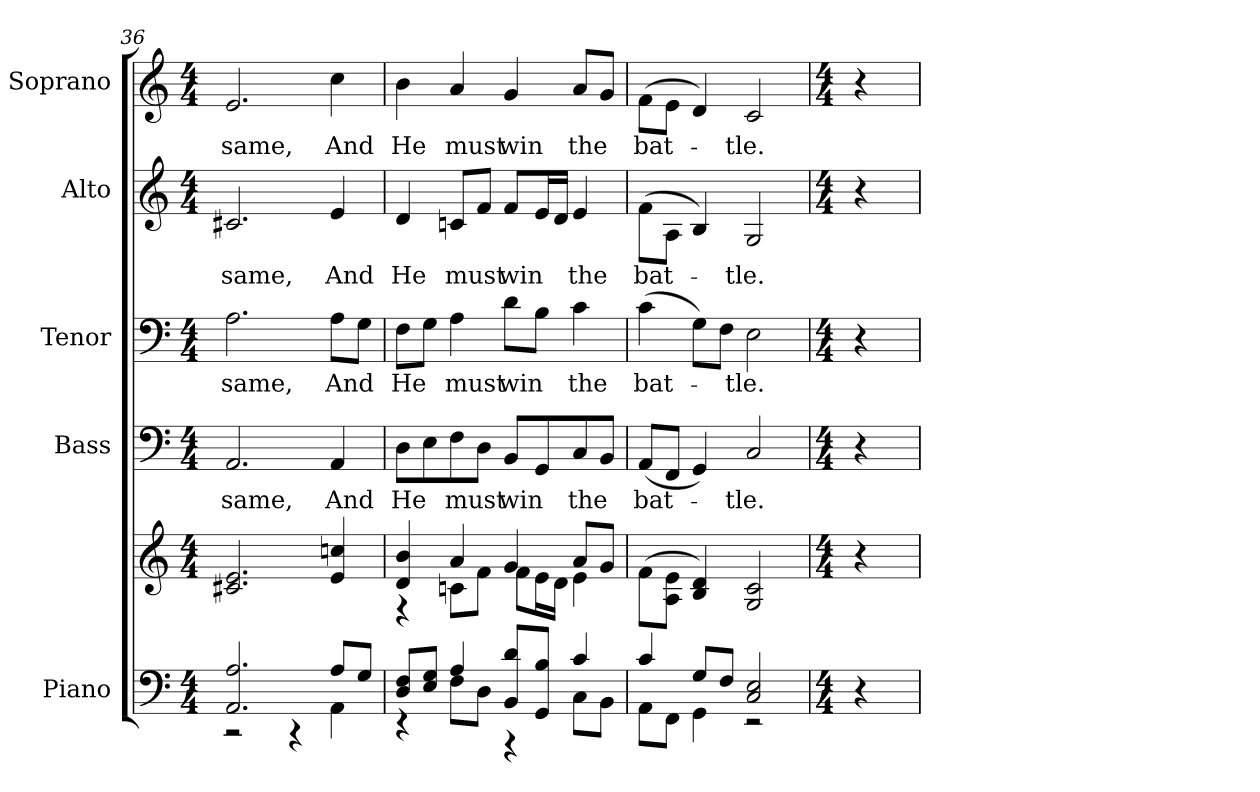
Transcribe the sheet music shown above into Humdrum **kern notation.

**kern	**kern	**kern	**text	**kern	**text	**kern	**text	**kern	**text
*part5	*part5	*part4	*part4	*part3	*part3	*part2	*part2	*part1	*part1
*staff6	*staff5	*staff4	*staff4	*staff3	*staff3	*staff2	*staff2	*staff1	*staff1
*I"Piano	*	*I"Bass	*	*I"Tenor	*	*I"Alto	*	*I"Soprano	*
*I'Pno.	*	*I'B.	*	*I'T.	*	*I'A.	*	*I'S.	*
!!LO:PB:g=z
*clefF4	*clefG2	*clefF4	*	*clefF4	*	*clefG2	*	*clefG2	*
*k[]	*k[]	*k[]	*	*k[]	*	*k[]	*	*k[]	*
*C:	*C:	*C:	*	*C:	*	*C:	*	*C:	*
*M4/4	*M4/4	*M4/4	*	*M4/4	*	*M4/4	*	*M4/4	*
=36	=36	=36	=36	=36	=36	=36	=36	=36	=36
*^	*	*	*	*	*	*	*	*	*
!	!	!	!	!LO:LY:b:color=#000000	!	!	!	!	!	!
!	!	!	!	!	!	!LO:LY:b:color=#000000	!	!	!	!
!	!	!	!	!	!	!	!	!LO:LY:b:color=#000000	!	!
!	!	!	!	!	!	!	!	!	!	!LO:LY:b:color=#000000
2.AAi/ 2.Ai	2r	2.c#Xi/ 2.ei	2.AAi/	same,	2.Ai\	same,	2.c#Xi/	same,	2.ei/	same,
.	4r	.	.	.	.	.	.	.	.	.
!	!	!	!	!LO:LY:b:color=#000000	!	!	!	!	!	!
!	!	!	!	!	!	!LO:LY:b:color=#000000	!	!	!	!
!	!	!	!	!	!	!	!	!LO:LY:b:color=#000000	!	!
!	!	!	!	!	!	!	!	!	!	!LO:LY:b:color=#000000
8Ai/L	4AAi\	4ei/ 4ccni	4AAi/	And	8Ai\L	And	4ei/	And	4cci\	And
8Gi/J	.	.	.	.	8Gi\J	.	.	.	.	.
!!LO:PB:g=z
=37	=37	=37	=37	=37	=37	=37	=37	=37	=37	=37
*	*	*^	*	*	*	*	*	*	*	*
!	!	!	!	!	!LO:LY:b:color=#000000	!	!	!	!	!	!
!	!	!	!	!	!	!	!LO:LY:b:color=#000000	!	!	!	!
!	!	!	!	!	!	!	!	!	!LO:LY:b:color=#000000	!	!
!	!	!	!	!	!	!	!	!	!	!	!LO:LY:b:color=#000000
8Di/ 8FiL	4r	4di/ 4bi	4r	8Di\L	He	8Fi\L	He	4di/	He	4bi\	He
8Ei/ 8GiJ	.	.	.	8Ei\	.	8Gi\J	.	.	.	.	.
!	!	!	!	!	!LO:LY:b:color=#000000	!	!	!	!	!	!
!	!	!	!	!	!	!	!LO:LY:b:color=#000000	!	!	!	!
!	!	!	!	!	!	!	!	!	!LO:LY:b:color=#000000	!	!
!	!	!	!	!	!	!	!	!	!	!	!LO:LY:b:color=#000000
4Ai/	8Fi\L	4ai/	8cni\L	8Fi\	must	4Ai\	must	8cni/L	must	4ai/	must
.	8Di\J	.	8fi\J	8Di\J	.	.	.	8fi/J	.	.	.
!	!	!	!	!	!LO:LY:b:color=#000000	!	!	!	!	!	!
!	!	!	!	!	!	!	!LO:LY:b:color=#000000	!	!	!	!
!	!	!	!	!	!	!	!	!	!LO:LY:b:color=#000000	!	!
!	!	!	!	!	!	!	!	!	!	!	!LO:LY:b:color=#000000
8BBi/ 8diL	4r	4gi/	8fi\L	8BBi/L	win	8di\L	win	8fi/L	win	4gi/	win
8GGi/ 8BiJ	.	.	16ei\L	8GGi/	.	8Bi\J	.	16ei/L	.	.	.
.	.	.	16di\JJ	.	.	.	.	16di/JJ	.	.	.
!	!	!	!	!	!LO:LY:b:color=#000000	!	!	!	!	!	!
!	!	!	!	!	!	!	!LO:LY:b:color=#000000	!	!	!	!
!	!	!	!	!	!	!	!	!	!LO:LY:b:color=#000000	!	!
!	!	!	!	!	!	!	!	!	!	!	!LO:LY:b:color=#000000
4ci/	8Ci\L	8ai/L	4ei\	8Ci/	the	4ci\	the	4ei/	the	8ai/L	the
.	8BBi\J	8gi/J	.	8BBi/J	.	.	.	.	.	8gi/J	.
*	*	*v	*v	*	*	*	*	*	*	*	*
!!LO:PB:g=z
=38	=38	=38	=38	=38	=38	=38	=38	=38	=38	=38
!	!	!	!	!LO:LY:b:color=#000000	!	!	!	!	!	!
!	!	!	!	!	!	!LO:LY:b:color=#000000	!	!	!	!
!	!	!	!	!	!	!	!	!LO:LY:b:color=#000000	!	!
!	!	!	!	!	!	!	!	!	!	!LO:LY:b:color=#000000
4ci/	8AAi\L	(8fi\L	(8AAi/L	bat-	(4ci\	bat-	(8fi\L	bat-	(8fi\L	bat-
.	8FFi\J	8Ai\ 8eiJ	8FFi/J	.	.	.	8Ai\J	.	8ei\J	.
8Gi/L	4GGi\	4Bi/ 4di)	4GGi/)	.	8Gi\L)	.	4Bi/)	.	4di/)	.
8Fi/J	.	.	.	.	8Fi\J	.	.	.	.	.
!	!	!	!	!LO:LY:b:color=#000000	!	!	!	!	!	!
!	!	!	!	!	!	!LO:LY:b:color=#000000	!	!	!	!
!	!	!	!	!	!	!	!	!LO:LY:b:color=#000000	!	!
!	!	!	!	!	!	!	!	!	!	!LO:LY:b:color=#000000
2Ci/ 2Ei	2r	2Gi/ 2ci	2Ci/	-tle.	2Ei\	-tle.	2Gi/	-tle.	2ci/	-tle.
*v	*v	*	*	*	*	*	*	*	*	*
!!LO:PB:g=z
=39	=39	=39	=39	=39	=39	=39	=39	=39	=39
*M4/4	*M4/4	*M4/4	*	*M4/4	*	*M4/4	*	*M4/4	*
4r	4r	4r	.	4r	.	4r	.	4r	.
=	=	=	=	=	=	=	=	=	=
*-	*-	*-	*-	*-	*-	*-	*-	*-	*-
